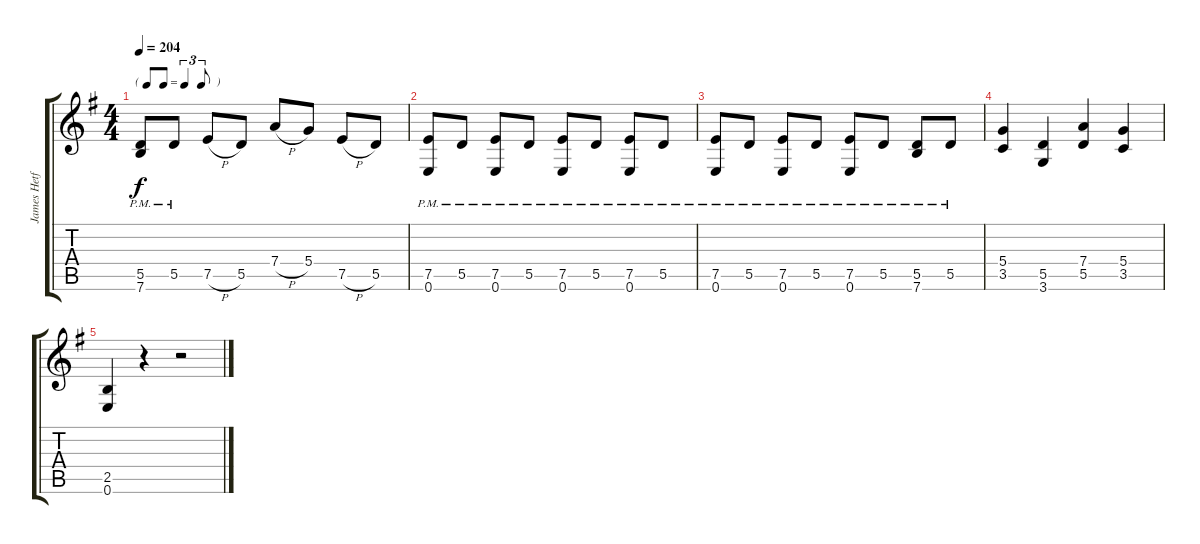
\track ("James Hetfield" "James Hetf") {instrument distortionguitar}
\staff {score tabs}
\tuning (E4 B3 G3 D3 A2 E2) {hide}
\ts (4 4)
\tf triplet8th
\tempo 204
\clef g2
\ks eminor
(5.5{pm} 7.6{pm}).8{dy f} 5.5{pm}.8 7.5{h}.8 5.5.8 7.4{h}.8 5.4.8 7.5{h}.8 5.5.8 |
(7.5{pm} 0.6{pm}).8 5.5{pm}.8 (7.5{pm} 0.6{pm}).8 5.5{pm}.8 (7.5{pm} 0.6{pm}).8 5.5{pm}.8 (7.5{pm} 0.6{pm}).8 5.5{pm}.8 |
(7.5{pm} 0.6{pm}).8 5.5{pm}.8 (7.5{pm} 0.6{pm}).8 5.5{pm}.8 (7.5{pm} 0.6{pm}).8 5.5{pm}.8 (5.5{pm} 7.6{pm}).8 5.5{pm}.8 |
(5.4 3.5).4 (5.5 3.6).4 (7.4 5.5).4 (5.4 3.5).4 |
(2.5 0.6).4 r.4 r.2
